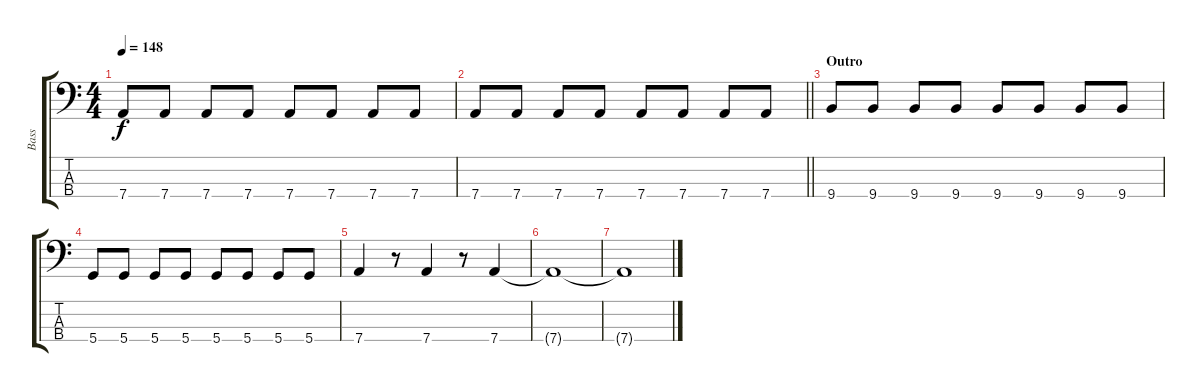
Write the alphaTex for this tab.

\track ("Bass" "Bass") {instrument electricbassfinger}
\staff {score tabs}
\tuning (G2 D2 A1 D1) {hide}
\ts (4 4)
\tempo 148
\clef f4
\ks c
7.4.8{dy f} 7.4.8 7.4.8 7.4.8 7.4.8 7.4.8 7.4.8 7.4.8 |
\barLineRight lightlight
7.4.8 7.4.8 7.4.8 7.4.8 7.4.8 7.4.8 7.4.8 7.4.8 |
\section ("" "Outro")
9.4.8 9.4.8 9.4.8 9.4.8 9.4.8 9.4.8 9.4.8 9.4.8 |
5.4.8 5.4.8 5.4.8 5.4.8 5.4.8 5.4.8 5.4.8 5.4.8 |
7.4.4 r.8 7.4.4 r.8 7.4.4 |
7.4{t}.1 |
7.4{t}.1
